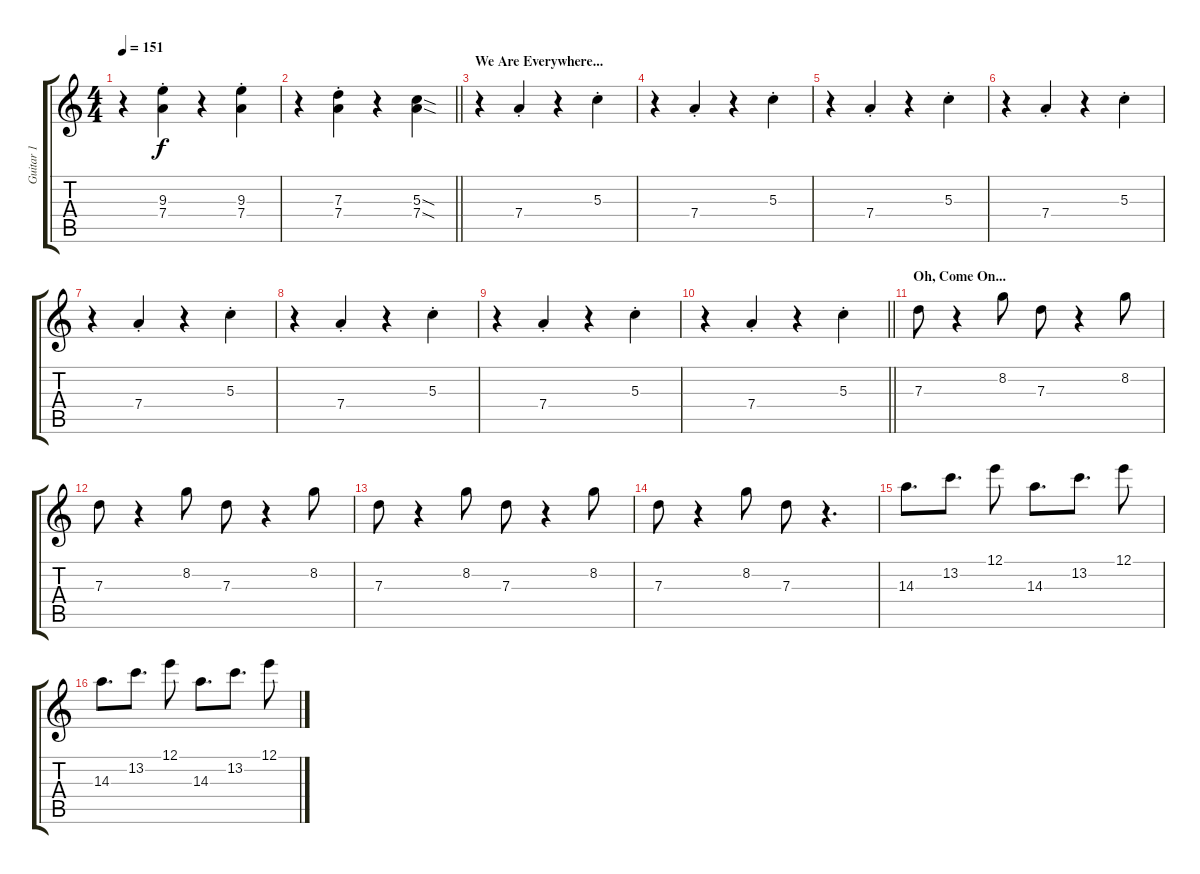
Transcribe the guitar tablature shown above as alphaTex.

\track ("Guitar 1" "Guitar 1") {instrument electricguitarclean}
\staff {score tabs}
\tuning (E4 B3 G3 D3 A2 E2) {hide}
\ts (4 4)
\tempo 151
\clef g2
\ks c
r.4{dy f} (9.3{st} 7.4{st}).4 r.4 (9.3{st} 7.4{st}).4 |
\barLineRight lightlight
r.4 (7.3{st} 7.4{st}).4 r.4 (5.3{sod} 7.4{sod}).4 |
\section ("" "We Are Everywhere...")
r.4 7.4{st}.4 r.4 5.3{st}.4 |
r.4 7.4{st}.4 r.4 5.3{st}.4 |
r.4 7.4{st}.4 r.4 5.3{st}.4 |
r.4 7.4{st}.4 r.4 5.3{st}.4 |
r.4 7.4{st}.4 r.4 5.3{st}.4 |
r.4 7.4{st}.4 r.4 5.3{st}.4 |
r.4 7.4{st}.4 r.4 5.3{st}.4 |
\barLineRight lightlight
r.4 7.4{st}.4 r.4 5.3{st}.4 |
\section ("" "Oh, Come On...")
7.3.8 r.4 8.2.8 7.3.8 r.4 8.2.8 |
7.3.8 r.4 8.2.8 7.3.8 r.4 8.2.8 |
7.3.8 r.4 8.2.8 7.3.8 r.4 8.2.8 |
7.3.8 r.4 8.2.8 7.3.8 r.4{d} |
14.3.8{d} 13.2.8{d} 12.1.8 14.3.8{d} 13.2.8{d} 12.1.8 |
14.3.8{d} 13.2.8{d} 12.1.8 14.3.8{d} 13.2.8{d} 12.1.8
